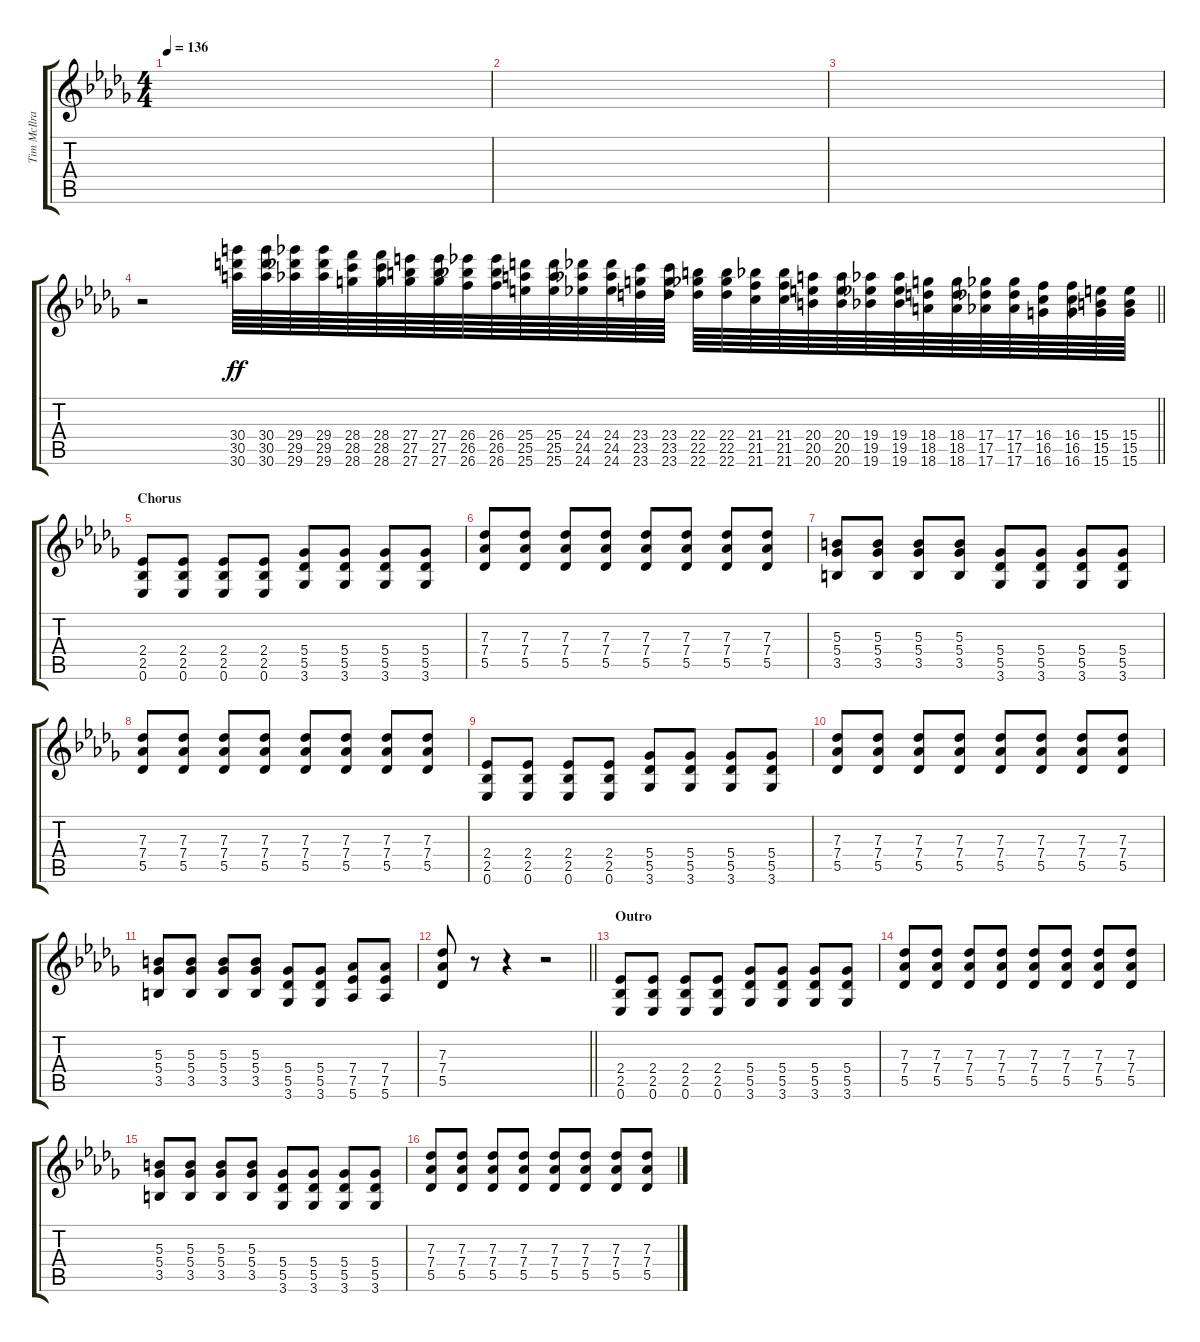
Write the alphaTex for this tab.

\track ("Tim McIlrath - Guitar Two" "Tim McIlra") {instrument distortionguitar}
\staff {score tabs}
\tuning (Eb4 Bb3 Gb3 Db3 Ab2 Eb2) {hide}
\ts (4 4)
\tempo 136
\clef g2
\ks db
|
|
|
\barLineRight lightlight
r.2 (30.4 30.5 30.6).64{dy ff} (30.4 30.5 30.6).64 (29.4 29.5 29.6).64 (29.4 29.5 29.6).64 (28.4 28.5 28.6).64 (28.4 28.5 28.6).64 (27.4 27.5 27.6).64 (27.4 27.5 27.6).64 (26.4 26.5 26.6).64 (26.4 26.5 26.6).64 (25.4 25.5 25.6).64 (25.4 25.5 25.6).64 (24.4 24.5 24.6).64 (24.4 24.5 24.6).64 (23.4 23.5 23.6).64 (23.4 23.5 23.6).64 (22.4 22.5 22.6).64 (22.4 22.5 22.6).64 (21.4 21.5 21.6).64 (21.4 21.5 21.6).64 (20.4 20.5 20.6).64 (20.4 20.5 20.6).64 (19.4 19.5 19.6).64 (19.4 19.5 19.6).64 (18.4 18.5 18.6).64 (18.4 18.5 18.6).64 (17.4 17.5 17.6).64 (17.4 17.5 17.6).64 (16.4 16.5 16.6).64 (16.4 16.5 16.6).64 (15.4 15.5 15.6).64 (15.4 15.5 15.6).64 |
\section ("" "Chorus")
(2.4 2.5 0.6).8 (2.4 2.5 0.6).8 (2.4 2.5 0.6).8 (2.4 2.5 0.6).8 (5.4 5.5 3.6).8 (5.4 5.5 3.6).8 (5.4 5.5 3.6).8 (5.4 5.5 3.6).8 |
(7.3 7.4 5.5).8 (7.3 7.4 5.5).8 (7.3 7.4 5.5).8 (7.3 7.4 5.5).8 (7.3 7.4 5.5).8 (7.3 7.4 5.5).8 (7.3 7.4 5.5).8 (7.3 7.4 5.5).8 |
(5.3 5.4 3.5).8 (5.3 5.4 3.5).8 (5.3 5.4 3.5).8 (5.3 5.4 3.5).8 (5.4 5.5 3.6).8 (5.4 5.5 3.6).8 (5.4 5.5 3.6).8 (5.4 5.5 3.6).8 |
(7.3 7.4 5.5).8 (7.3 7.4 5.5).8 (7.3 7.4 5.5).8 (7.3 7.4 5.5).8 (7.3 7.4 5.5).8 (7.3 7.4 5.5).8 (7.3 7.4 5.5).8 (7.3 7.4 5.5).8 |
(2.4 2.5 0.6).8 (2.4 2.5 0.6).8 (2.4 2.5 0.6).8 (2.4 2.5 0.6).8 (5.4 5.5 3.6).8 (5.4 5.5 3.6).8 (5.4 5.5 3.6).8 (5.4 5.5 3.6).8 |
(7.3 7.4 5.5).8 (7.3 7.4 5.5).8 (7.3 7.4 5.5).8 (7.3 7.4 5.5).8 (7.3 7.4 5.5).8 (7.3 7.4 5.5).8 (7.3 7.4 5.5).8 (7.3 7.4 5.5).8 |
(5.3 5.4 3.5).8 (5.3 5.4 3.5).8 (5.3 5.4 3.5).8 (5.3 5.4 3.5).8 (5.4 5.5 3.6).8 (5.4 5.5 3.6).8 (7.4 7.5 5.6).8 (7.4 7.5 5.6).8 |
\barLineRight lightlight
(7.3 7.4 5.5).8 r.8 r.4 r.2{volume 11} |
\section ("" "Outro")
(2.4 2.5 0.6).8 (2.4 2.5 0.6).8 (2.4 2.5 0.6).8 (2.4 2.5 0.6).8 (5.4 5.5 3.6).8 (5.4 5.5 3.6).8 (5.4 5.5 3.6).8 (5.4 5.5 3.6).8 |
(7.3 7.4 5.5).8 (7.3 7.4 5.5).8 (7.3 7.4 5.5).8 (7.3 7.4 5.5).8 (7.3 7.4 5.5).8 (7.3 7.4 5.5).8 (7.3 7.4 5.5).8 (7.3 7.4 5.5).8 |
(5.3 5.4 3.5).8 (5.3 5.4 3.5).8 (5.3 5.4 3.5).8 (5.3 5.4 3.5).8 (5.4 5.5 3.6).8 (5.4 5.5 3.6).8 (5.4 5.5 3.6).8 (5.4 5.5 3.6).8 |
(7.3 7.4 5.5).8 (7.3 7.4 5.5).8 (7.3 7.4 5.5).8 (7.3 7.4 5.5).8 (7.3 7.4 5.5).8 (7.3 7.4 5.5).8 (7.3 7.4 5.5).8 (7.3 7.4 5.5).8
